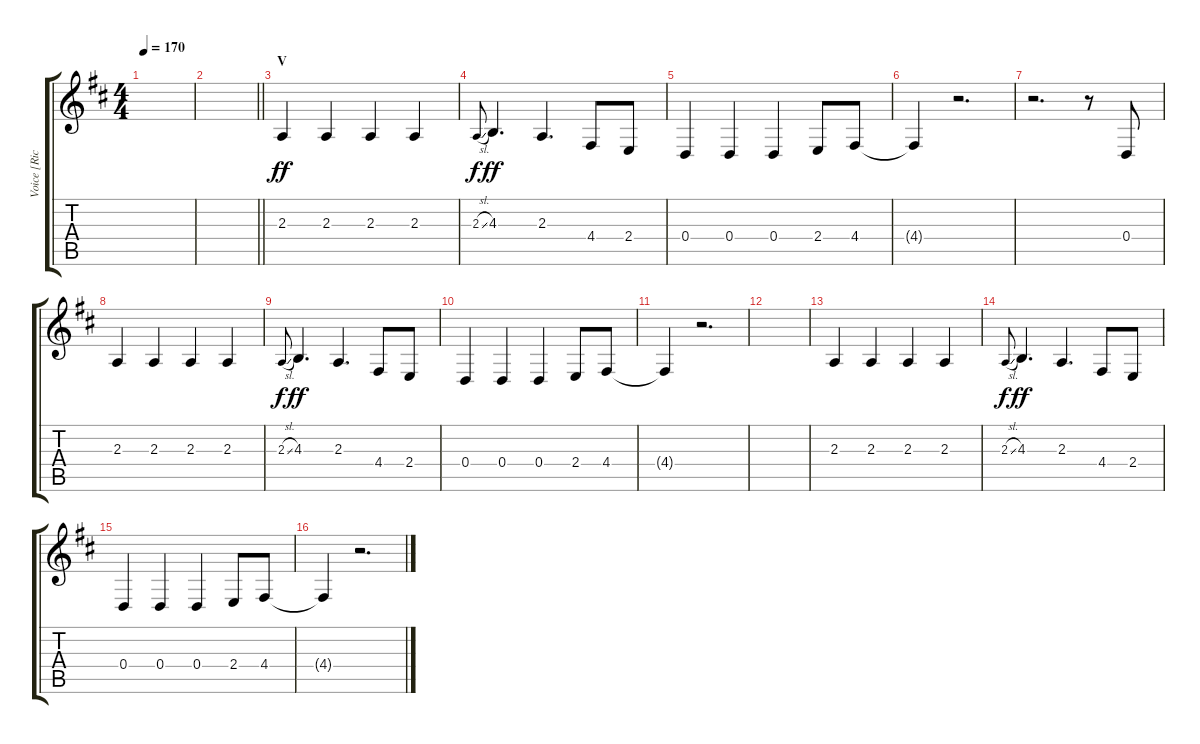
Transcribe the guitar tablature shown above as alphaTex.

\track ("Voice [Richard Wright]" "Voice [Ric") {instrument flute}
\staff {score tabs}
\tuning (E4 B3 G3 D3 A2 E2) {hide}
\ts (4 4)
\tempo 170
\clef g2
\ks d
|
\barLineRight lightlight
|
\section ("" "V")
2.3.4{dy ff instrument flute} 2.3.4 2.3.4 2.3.4 |
2.3{sl}.8{gr onbeat dy f} 4.3.4{d dy ff} 2.3.4{d} 4.4.8 2.4.8 |
0.4.4 0.4.4 0.4.4 2.4.8 4.4.8 |
4.4{t}.4 r.2{d} |
r.2{d} r.8 0.4.8 |
2.3.4 2.3.4 2.3.4 2.3.4 |
2.3{sl}.8{gr onbeat dy f} 4.3.4{d dy ff} 2.3.4{d} 4.4.8 2.4.8 |
0.4.4 0.4.4 0.4.4 2.4.8 4.4.8 |
4.4{t}.4 r.2{d} |
|
2.3.4 2.3.4 2.3.4 2.3.4 |
2.3{sl}.8{gr onbeat dy f} 4.3.4{d dy ff} 2.3.4{d} 4.4.8 2.4.8 |
0.4.4 0.4.4 0.4.4 2.4.8 4.4.8 |
4.4{t}.4 r.2{d}
